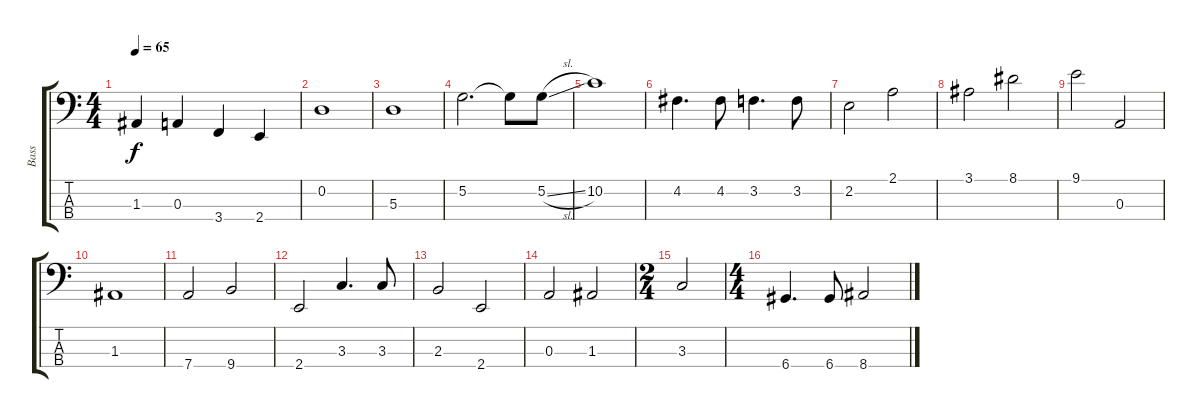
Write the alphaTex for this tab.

\track ("Bass" "Bass") {instrument acousticbass}
\staff {score tabs}
\tuning (G2 D2 A1 D1) {hide}
\ts (4 4)
\tempo 65
\clef f4
\ks c
1.3.4{dy f} 0.3.4 3.4.4 2.4.4 |
0.2.1 |
5.3.1 |
5.2.2{d} 5.2{t}.8 5.2{sl}.8 |
10.2.1 |
4.2.4{d} 4.2.8 3.2.4{d} 3.2.8 |
2.2.2 2.1.2 |
3.1.2 8.1.2 |
9.1.2 0.3.2 |
1.3.1 |
7.4.2 9.4.2 |
2.4.2 3.3.4{d} 3.3.8 |
2.3.2 2.4.2 |
0.3.2 1.3.2 |
\ts (2 4)
3.3.2 |
\ts (4 4)
6.4.4{d} 6.4.8 8.4.2
